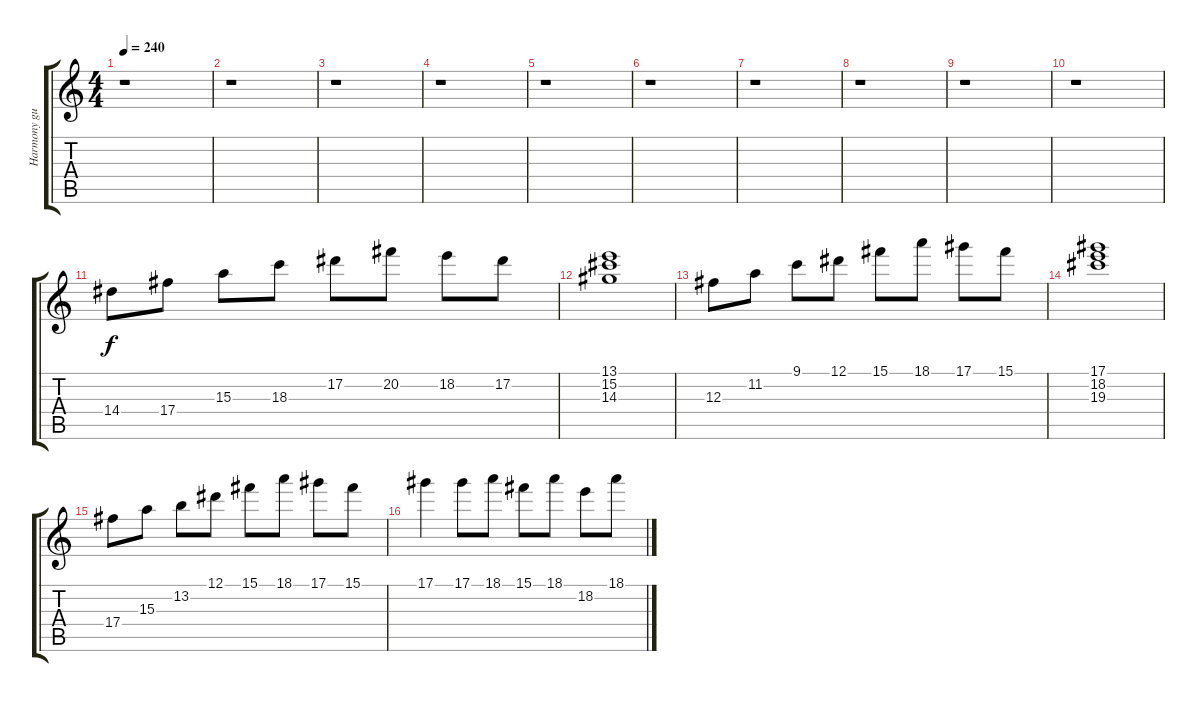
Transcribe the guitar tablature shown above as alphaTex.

\track ("Harmony guitar" "Harmony gu") {instrument distortionguitar}
\staff {score tabs}
\tuning (Eb4 Bb3 Gb3 Db3 Ab2 Eb2) {hide}
\ts (4 4)
\tempo 240
\clef g2
\ks c
r.1{dy f} |
r.1 |
r.1 |
r.1 |
r.1 |
r.1 |
r.1 |
r.1 |
r.1 |
r.1 |
14.4.8 17.4.8 15.3.8 18.3.8 17.2.8 20.2.8 18.2.8 17.2.8 |
(13.1 15.2 14.3).1 |
12.3.8 11.2.8 9.1.8 12.1.8 15.1.8 18.1.8 17.1.8 15.1.8 |
(17.1 18.2 19.3).1 |
17.4.8 15.3.8 13.2.8 12.1.8 15.1.8 18.1.8 17.1.8 15.1.8 |
17.1.4 17.1.8 18.1.8 15.1.8 18.1.8 18.2.8 18.1.8
